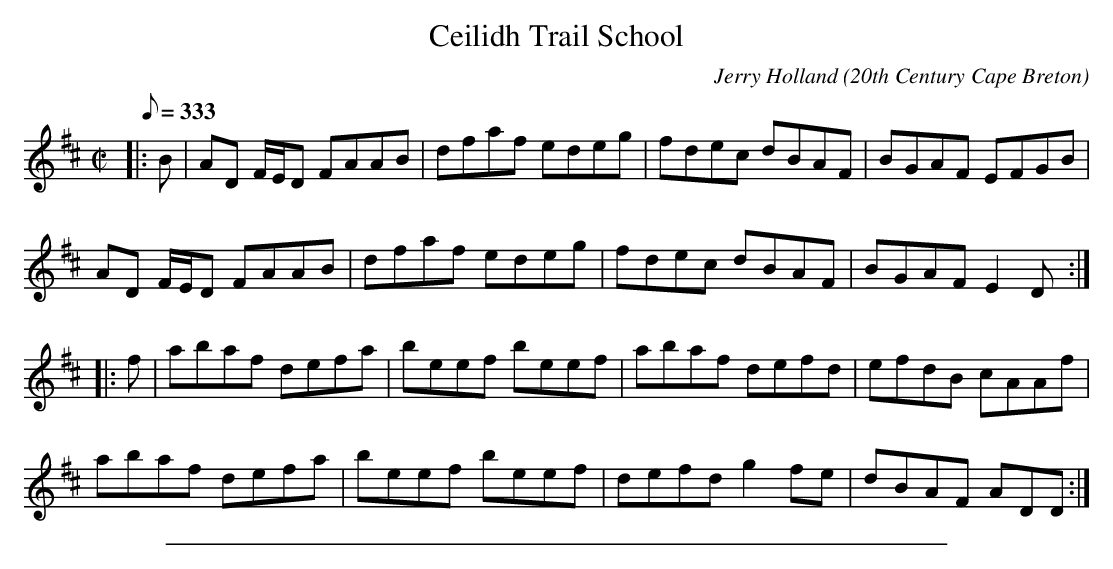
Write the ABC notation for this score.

X:1
T: Ceilidh Trail School
C:Jerry Holland
O:20th Century Cape Breton
L:1/8
Q:333
M:C|
K:D
|:B|AD F/E/D FAAB|dfaf edeg|fdec dBAF|BGAF EFGB|!
AD F/E/D FAAB|dfaf edeg|fdec dBAF|BGAF E2 D:|!
|:f|abaf defa|beef beef|abaf defd|efdB cAAf|!
abaf defa|beef beef|defd g2 fe|dBAF ADD:|!
